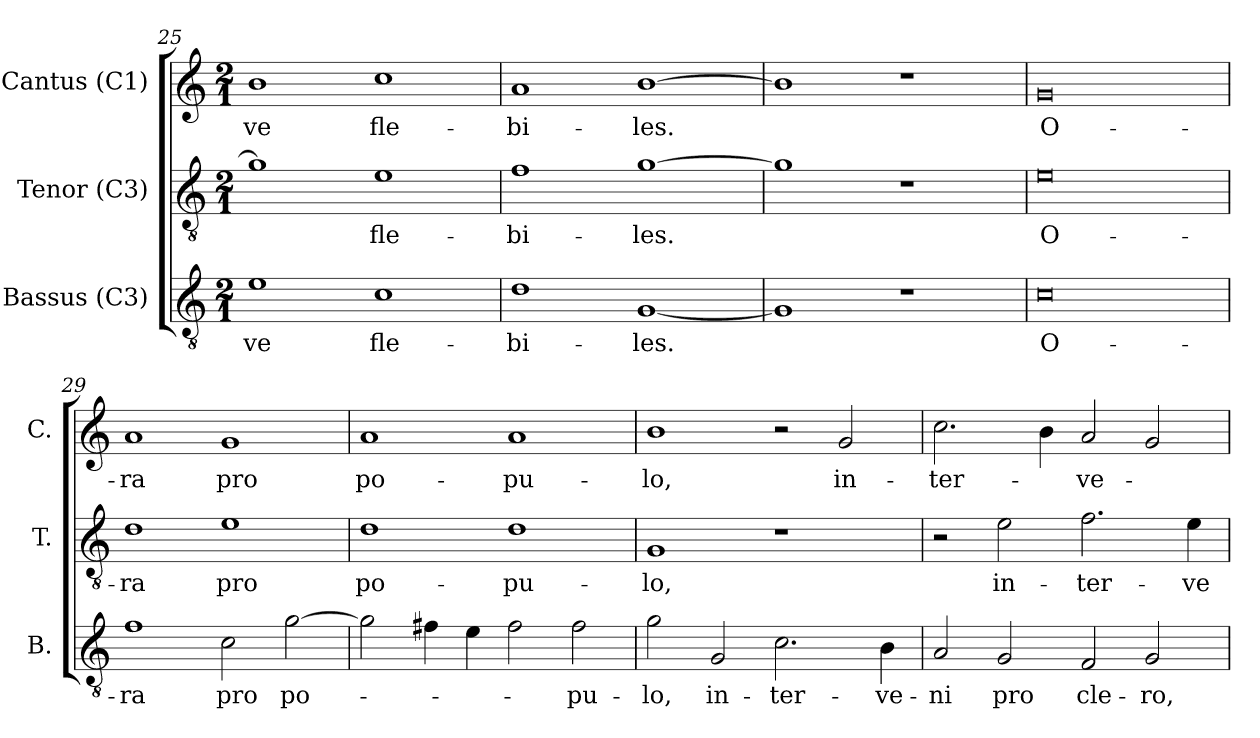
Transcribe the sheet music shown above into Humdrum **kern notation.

**kern	**text	**kern	**text	**kern	**text
*part3	*part3	*part2	*part2	*part1	*part1
*staff3	*staff3	*staff2	*staff2	*staff1	*staff1
*I"Bassus (C3)	*	*I"Tenor (C3)	*	*I"Cantus (C1)	*
*I'B.	*	*I'T.	*	*I'C.	*
*clefGv2	*	*clefGv2	*	*clefG2	*
*ITrd7c12	*	*ITrd7c12	*	*	*
*k[]	*	*k[]	*	*k[]	*
*C:	*	*C:	*	*C:	*
*M2/1	*	*M2/1	*	*M2/1	*
=25	=25	=25	=25	=25	=25
!	!LO:LY:b:color=#000000	!	!	!	!
!	!	!	!	!	!LO:LY:b:color=#000000
1Ei	-ve	1Gi]	.	1bi	-ve
!	!LO:LY:b:color=#000000	!	!	!	!
!	!	!	!LO:LY:b:color=#000000	!	!
!	!	!	!	!	!LO:LY:b:color=#000000
1Ci	fle-	1Ei	fle-	1cci	fle-
=26	=26	=26	=26	=26	=26
!	!LO:LY:b:color=#000000	!	!	!	!
!	!	!	!LO:LY:b:color=#000000	!	!
!	!	!	!	!	!LO:LY:b:color=#000000
1Di	-bi-	1Fi	-bi-	1ai	-bi-
!	!LO:LY:b:color=#000000	!	!	!	!
!	!	!	!LO:LY:b:color=#000000	!	!
!	!	!	!	!	!LO:LY:b:color=#000000
[1GGi	-les.	[1Gi	-les.	[1bi	-les.
!!LO:LB:g=z
=27	=27	=27	=27	=27	=27
1GGi]	.	1Gi]	.	1bi]	.
1r	.	1r	.	1r	.
=28	=28	=28	=28	=28	=28
!	!LO:LY:b:color=#000000	!	!	!	!
!	!	!	!LO:LY:b:color=#000000	!	!
!	!	!	!	!	!LO:LY:b:color=#000000
0Ci	O-	0Ei	O-	0gi	O-
=29	=29	=29	=29	=29	=29
!	!LO:LY:b:color=#000000	!	!	!	!
!	!	!	!LO:LY:b:color=#000000	!	!
!	!	!	!	!	!LO:LY:b:color=#000000
1Fi	-ra	1Di	-ra	1ai	-ra
!	!LO:LY:b:color=#000000	!	!	!	!
!	!	!	!LO:LY:b:color=#000000	!	!
!	!	!	!	!	!LO:LY:b:color=#000000
2Ci\	pro	1Ei	pro	1gi	pro
!	!LO:LY:b:color=#000000	!	!	!	!
[2Gi\	po-	.	.	.	.
=30	=30	=30	=30	=30	=30
!	!	!	!LO:LY:b:color=#000000	!	!
!	!	!	!	!	!LO:LY:b:color=#000000
2Gi\]	.	1Di	po-	1ai	po-
4F#i\	.	.	.	.	.
4Ei\	.	.	.	.	.
!	!	!	!LO:LY:b:color=#000000	!	!
!	!	!	!	!	!LO:LY:b:color=#000000
2F#i\	.	1Di	-pu-	1ai	-pu-
!	!LO:LY:b:color=#000000	!	!	!	!
2F#i\	-pu-	.	.	.	.
=31	=31	=31	=31	=31	=31
!	!LO:LY:b:color=#000000	!	!	!	!
!	!	!	!LO:LY:b:color=#000000	!	!
!	!	!	!	!	!LO:LY:b:color=#000000
2Gi\	-lo,	1GGi	-lo,	1bi	-lo,
!	!LO:LY:b:color=#000000	!	!	!	!
2GGi/	in-	.	.	.	.
!	!LO:LY:b:color=#000000	!	!	!	!
2.Ci\	-ter-	1r	.	2r	.
!	!	!	!	!	!LO:LY:b:color=#000000
.	.	.	.	2gi/	in-
!	!LO:LY:b:color=#000000	!	!	!	!
4BBi\	-ve-	.	.	.	.
!!LO:LB:g=z
=32	=32	=32	=32	=32	=32
!	!LO:LY:b:color=#000000	!	!	!	!
!	!	!	!	!	!LO:LY:b:color=#000000
2AAi/	-ni	2r	.	2.cci\	-ter-
!	!LO:LY:b:color=#000000	!	!	!	!
!	!	!	!LO:LY:b:color=#000000	!	!
2GGi/	pro	2Ei\	in-	.	.
.	.	.	.	4bi\	.
!	!LO:LY:b:color=#000000	!	!	!	!
!	!	!	!LO:LY:b:color=#000000	!	!
!	!	!	!	!	!LO:LY:b:color=#000000
2FFi/	cle-	2.Fi\	-ter-	2ai/	-ve-
!	!LO:LY:b:color=#000000	!	!	!	!
2GGi/	-ro,	.	.	2gi/	.
!	!	!	!LO:LY:b:color=#000000	!	!
.	.	4Ei\	-ve-	.	.
=	=	=	=	=	=
*-	*-	*-	*-	*-	*-
